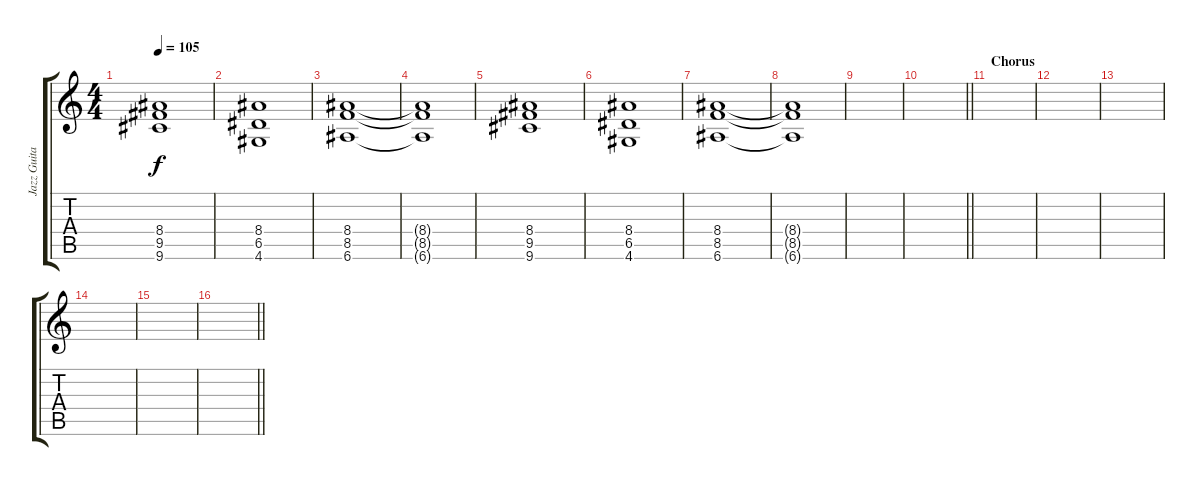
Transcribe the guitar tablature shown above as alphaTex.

\track ("Jazz Guitar" "Jazz Guita") {instrument electricguitarjazz}
\staff {score tabs}
\tuning (E4 B3 G3 D3 A2 E2) {hide}
\ts (4 4)
\tempo 105
\clef g2
\ks c
(8.4 9.5 9.6).1{dy f} |
(8.4 6.5 4.6).1 |
(8.4 8.5 6.6).1 |
(8.4{t} 8.5{t} 6.6{t}).1 |
(8.4 9.5 9.6).1 |
(8.4 6.5 4.6).1 |
(8.4 8.5 6.6).1 |
(8.4{t} 8.5{t} 6.6{t}).1 |
|
\barLineRight lightlight
|
\section ("" "Chorus")
|
|
|
|
|
\barLineRight lightlight
